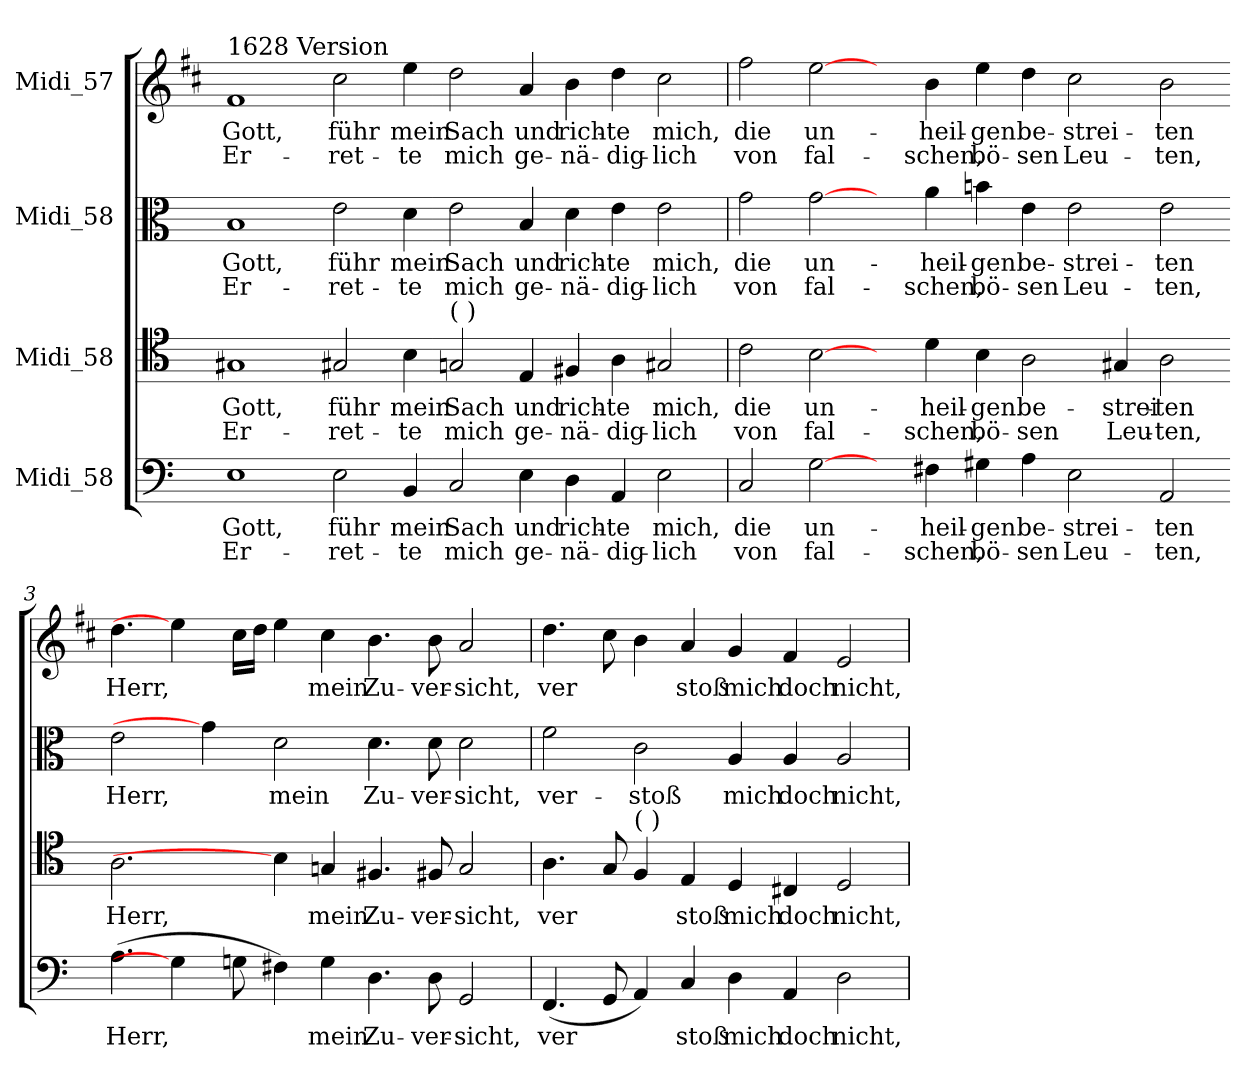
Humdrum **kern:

**kern	**text	**text	**kern	**text	**text	**kern	**text	**text	**kern	**text	**text
*part4	*part4	*part4	*part3	*part3	*part3	*part2	*part2	*part2	*part1	*part1	*part1
*staff4	*staff4	*staff4	*staff3	*staff3	*staff3	*staff2	*staff2	*staff2	*staff1	*staff1	*staff1
*I"Midi_58	*	*	*I"Midi_58	*	*	*I"Midi_58	*	*	*I"Midi_57	*	*
*clefF4	*	*	*clefC4	*	*	*clefC3	*	*	*clefG2	*	*
*	*	*	*	*	*	*	*	*	*ITrd1c2	*	*
*k[]	*	*	*k[]	*	*	*k[]	*	*	*k[]	*	*
*C:	*	*	*C:	*	*	*C:	*	*	*C:	*	*
=1	=1	=1	=1	=1	=1	=1	=1	=1	=1	=1	=1
!	!	!	!	!	!	!	!	!	!LO:TX:a:t=1628 Version	!	!
!	!LO:LY:b	!LO:LY:b	!	!LO:LY:b	!LO:LY:b	!	!LO:LY:b	!LO:LY:b	!	!LO:LY:b	!LO:LY:b
1E	Gott,	Er-	1G#X	Gott,	Er-	1B	Gott,	Er-	1e	Gott,	Er-
!	!LO:LY:b	!LO:LY:b	!	!LO:LY:b	!LO:LY:b	!	!LO:LY:b	!LO:LY:b	!	!LO:LY:b	!LO:LY:b
2E	-führ	ret-	2G#X	-führ	ret-	2e	-führ	ret-	2b	-führ	ret-
!	!LO:LY:b	!LO:LY:b	!	!LO:LY:b	!LO:LY:b	!	!LO:LY:b	!LO:LY:b	!	!LO:LY:b	!LO:LY:b
4BB	-mein	te	4B	-mein	te	4d	-mein	te	4dd	-mein	te
!	!	!	!LO:TX:a:t=(  )	!	!	!	!	!	!	!	!
!	!LO:LY:b	!LO:LY:b	!	!LO:LY:b	!LO:LY:b	!	!LO:LY:b	!LO:LY:b	!	!LO:LY:b	!LO:LY:b
2C	Sach	mich	2G	Sach	mich	2e	Sach	mich	2cc	Sach	mich
!	!LO:LY:b	!LO:LY:b	!	!LO:LY:b	!LO:LY:b	!	!LO:LY:b	!LO:LY:b	!	!LO:LY:b	!LO:LY:b
4E	und	ge-	4E	und	ge-	4B	und	ge-	4g	und	ge-
!	!LO:LY:b	!LO:LY:b	!	!LO:LY:b	!LO:LY:b	!	!LO:LY:b	!LO:LY:b	!	!LO:LY:b	!LO:LY:b
4D	-rich-	-nä-	4F#X	-rich-	-nä-	4d	-rich-	-nä-	4a	-rich-	-nä-
!	!LO:LY:b	!LO:LY:b	!	!LO:LY:b	!LO:LY:b	!	!LO:LY:b	!LO:LY:b	!	!LO:LY:b	!LO:LY:b
4AA	-te	dig-	4A	-te	dig-	4e	-te	dig-	4cc	-te	dig-
!	!LO:LY:b	!LO:LY:b	!	!LO:LY:b	!LO:LY:b	!	!LO:LY:b	!LO:LY:b	!	!LO:LY:b	!LO:LY:b
2E	-mich,	lich	2G#X	-mich,	lich	2e	-mich,	lich	2b	-mich,	lich
=2	=2	=2	=2	=2	=2	=2	=2	=2	=2	=2	=2
!	!LO:LY:b	!LO:LY:b	!	!LO:LY:b	!LO:LY:b	!	!LO:LY:b	!LO:LY:b	!	!LO:LY:b	!LO:LY:b
2C	die	von	2c	die	von	2g	die	von	2ee	die	von
!	!LO:LY:b	!LO:LY:b	!	!LO:LY:b	!LO:LY:b	!	!LO:LY:b	!LO:LY:b	!	!LO:LY:b	!LO:LY:b
[2G	un-	-fal-	[2B	un-	-fal-	[2g	un-	-fal-	[2dd	un-	-fal-
4ryy	.	.	4ryy	.	.	4ryy	.	.	4ryy	.	.
!	!LO:LY:b	!LO:LY:b	!	!LO:LY:b	!LO:LY:b	!	!LO:LY:b	!LO:LY:b	!	!LO:LY:b	!LO:LY:b
4F#X	-heil-	-schen,	4d	-heil-	-schen,	4a	-heil-	-schen,	4a	-heil-	-schen,
!	!LO:LY:b	!LO:LY:b	!	!LO:LY:b	!LO:LY:b	!	!LO:LY:b	!LO:LY:b	!	!LO:LY:b	!LO:LY:b
4G#X	gen	bö-	4B	gen	bö-	4bn	gen	bö-	4dd	gen	bö-
!	!LO:LY:b	!LO:LY:b	!	!LO:LY:b	!LO:LY:b	!	!LO:LY:b	!LO:LY:b	!	!LO:LY:b	!LO:LY:b
4A	-be-	-sen	2A	-be-	-sen	4e	-be-	-sen	4cc	-be-	-sen
!	!LO:LY:b	!LO:LY:b	!	!	!	!	!LO:LY:b	!LO:LY:b	!	!LO:LY:b	!LO:LY:b
2E	strei-	-Leu-	.	.	.	2e	strei-	-Leu-	2b	strei-	-Leu-
!	!	!	!	!LO:LY:b	!LO:LY:b	!	!	!	!	!	!
.	.	.	4G#X	strei-	-Leu-	.	.	.	.	.	.
!	!LO:LY:b	!LO:LY:b	!	!LO:LY:b	!LO:LY:b	!	!LO:LY:b	!LO:LY:b	!	!LO:LY:b	!LO:LY:b
2AA	-ten	ten,	2A	-ten	ten,	2e	-ten	ten,	2a	-ten	ten,
!!LO:LB:g=z
=3-	=3-	=3-	=3-	=3-	=3-	=3-	=3-	=3-	=3-	=3-	=3-
!	!LO:LY:b	!	!	!LO:LY:b	!	!	!LO:LY:b	!	!	!LO:LY:b	!
(>4.A	Herr,	.	2.A	Herr,	.	2e	Herr,	.	4.cc	Herr,	.
4G]	.	.	.	.	.	.	.	.	4dd]	.	.
.	.	.	.	.	.	4g]	.	.	.	.	.
8G	.	.	.	.	.	.	.	.	16bLL	.	.
.	.	.	.	.	.	.	.	.	16ccJJ	.	.
!	!	!	!	!	!	!	!LO:LY:b	!	!	!	!
4F#X)	.	.	4B]	.	.	2d	mein	.	4dd	.	.
!	!LO:LY:b	!	!	!LO:LY:b	!	!	!	!	!	!LO:LY:b	!
4G	mein	.	4G	mein	.	.	.	.	4b	mein	.
!	!LO:LY:b	!	!	!LO:LY:b	!	!	!LO:LY:b	!	!	!LO:LY:b	!
4.D	Zu-	.	4.F#X	Zu-	.	4.d	Zu-	.	4.a	Zu-	.
!	!LO:LY:b	!	!	!LO:LY:b	!	!	!LO:LY:b	!	!	!LO:LY:b	!
8D	-ver-	.	8F#X	-ver-	.	8d	-ver-	.	8a	-ver-	.
!	!LO:LY:b	!	!	!LO:LY:b	!	!	!LO:LY:b	!	!	!LO:LY:b	!
2GG	-sicht,	.	2G	-sicht,	.	2d	-sicht,	.	2g	-sicht,	.
=4	=4	=4	=4	=4	=4	=4	=4	=4	=4	=4	=4
!	!LO:LY:b	!	!	!LO:LY:b	!	!	!LO:LY:b	!	!	!LO:LY:b	!
(<4.FF	ver	.	4.A	ver	.	2f	ver-	.	4.cc	ver	.
8GG	.	.	8G	.	.	.	.	.	8b	.	.
!	!	!	!LO:TX:a:t=(  )	!	!	!	!	!	!	!	!
!	!	!	!	!	!	!	!LO:LY:b	!	!	!	!
4AA)	.	.	4F	.	.	2c	-stoß	.	4a	.	.
!	!LO:LY:b	!	!	!LO:LY:b	!	!	!	!	!	!LO:LY:b	!
4C	stoß	.	4E	stoß	.	.	.	.	4g	stoß	.
!	!LO:LY:b	!	!	!LO:LY:b	!	!	!LO:LY:b	!	!	!LO:LY:b	!
4D	mich	.	4D	mich	.	4A	mich	.	4f	mich	.
!	!LO:LY:b	!	!	!LO:LY:b	!	!	!LO:LY:b	!	!	!LO:LY:b	!
4AA	doch	.	4C#X	doch	.	4A	doch	.	4e	doch	.
!	!LO:LY:b	!	!	!LO:LY:b	!	!	!LO:LY:b	!	!	!LO:LY:b	!
2D	nicht,	.	2D	nicht,	.	2A	nicht,	.	2d	nicht,	.
=	=	=	=	=	=	=	=	=	=	=	=
*-	*-	*-	*-	*-	*-	*-	*-	*-	*-	*-	*-
